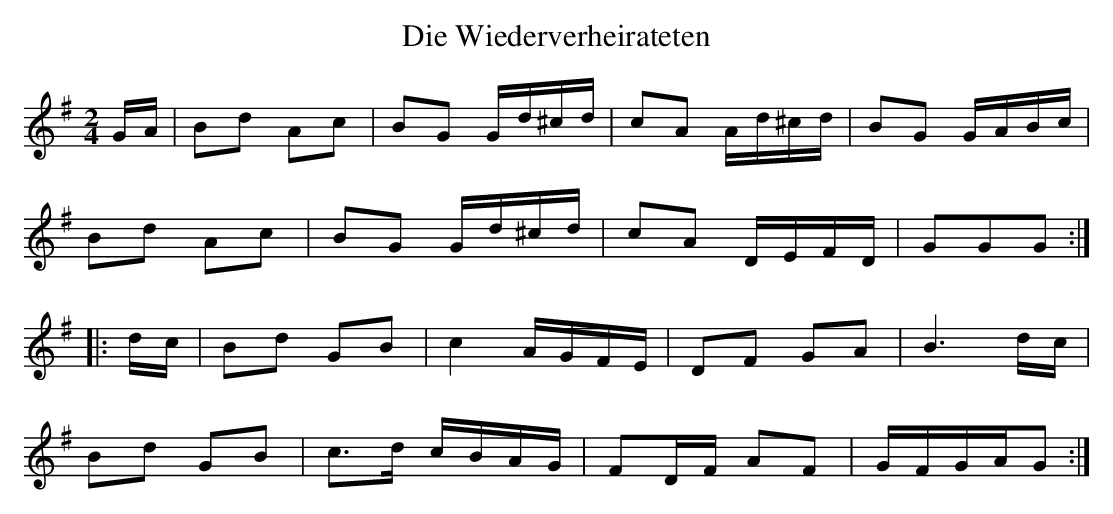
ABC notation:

X:1
T:Die Wiederverheirateten
M:2/4
L:1/16
K:G
GA|B2d2 A2c2|B2G2 Gd^cd|c2A2 Ad^cd|B2G2 GABc|
B2d2 A2c2|B2G2 Gd^cd|c2A2 DEFD|G2G2G2:|
|:dc|B2d2 G2B2|c4AGFE|D2F2 G2A2|B6dc|
B2d2 G2B2|c3d cBAG|F2DF A2F2|GFGAG2:|
